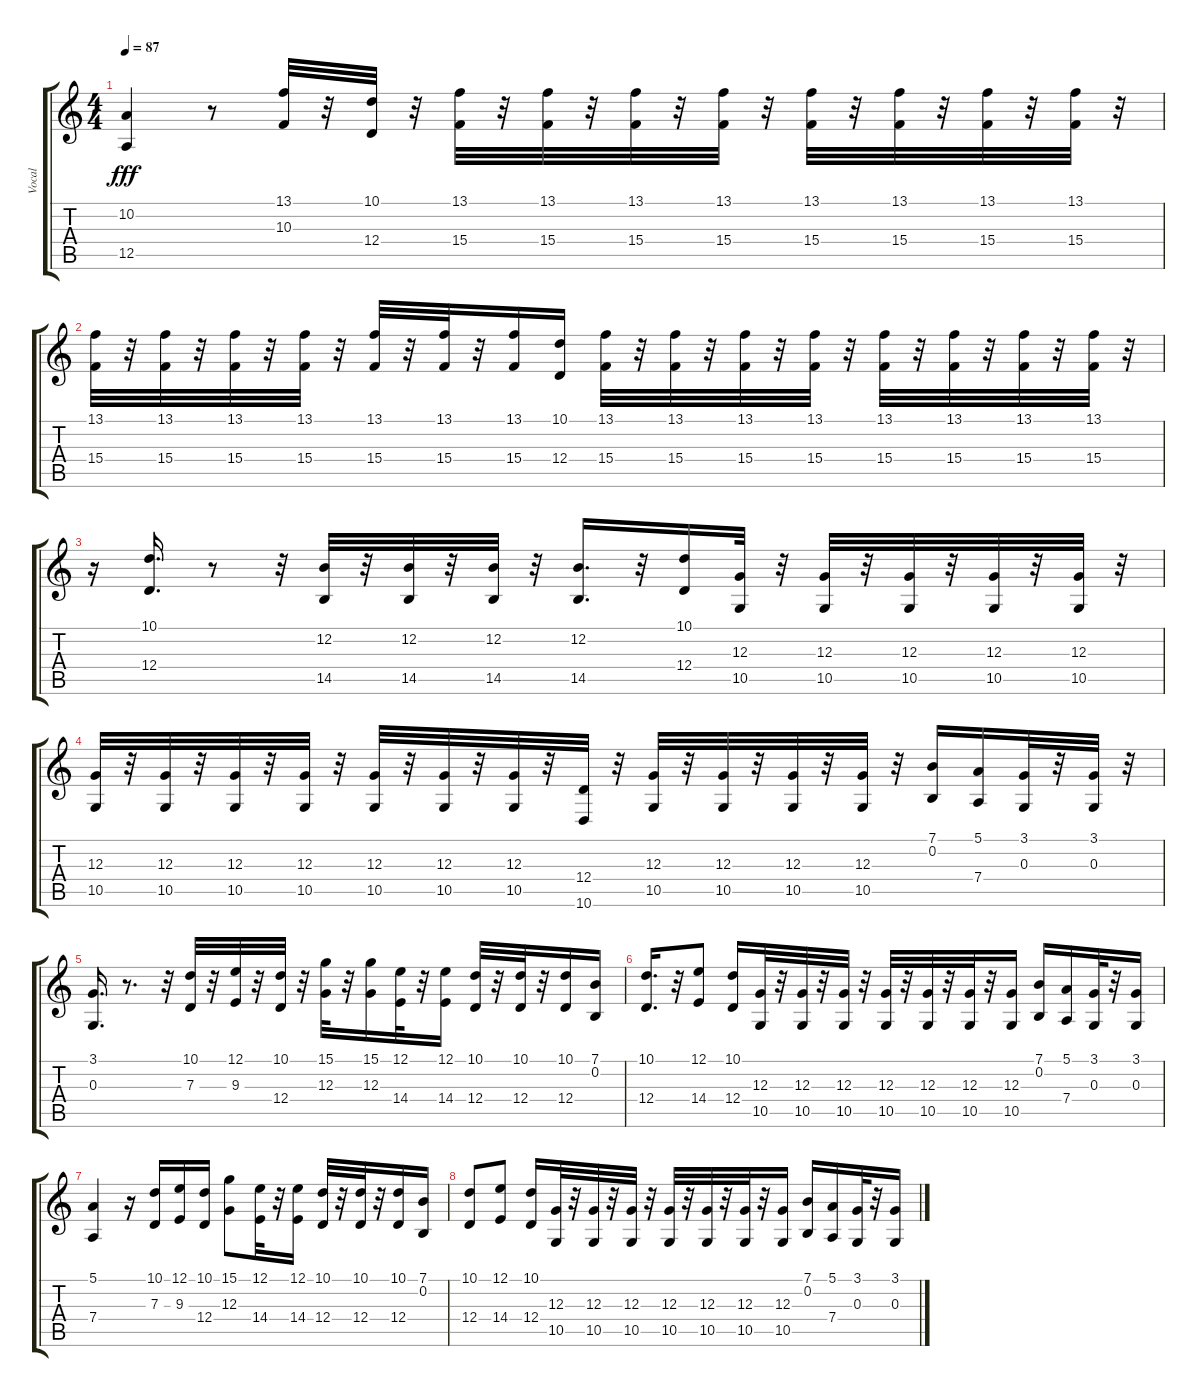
\track ("Vocal" "Vocal") {instrument synthbrass2}
\staff {score tabs}
\tuning (E4 B3 G3 D3 A2 E2) {hide}
\ts (4 4)
\tempo 87
\clef g2
\ks c
(10.2 12.5).4{dy fff} r.8 (13.1 10.3).32 r.32 (10.1 12.4).32 r.32 (13.1 15.4).32 r.32 (13.1 15.4).32 r.32 (13.1 15.4).32 r.32 (13.1 15.4).32 r.32 (13.1 15.4).32 r.32 (13.1 15.4).32 r.32 (13.1 15.4).32 r.32 (13.1 15.4).32 r.32 |
(13.1 15.4).32 r.32 (13.1 15.4).32 r.32 (13.1 15.4).32 r.32 (13.1 15.4).32 r.32 (13.1 15.4).32 r.32 (13.1 15.4).32 r.32 (13.1 15.4).16 (10.1 12.4).16 (13.1 15.4).32 r.32 (13.1 15.4).32 r.32 (13.1 15.4).32 r.32 (13.1 15.4).32 r.32 (13.1 15.4).32 r.32 (13.1 15.4).32 r.32 (13.1 15.4).32 r.32 (13.1 15.4).32 r.32 |
r.16 (10.1 12.4).16{d} r.8 r.32 (12.2 14.5).32 r.32 (12.2 14.5).32 r.32 (12.2 14.5).32 r.32 (12.2 14.5).16{d} r.32 (10.1 12.4).16 (12.3 10.5).32 r.32 (12.3 10.5).32 r.32 (12.3 10.5).32 r.32 (12.3 10.5).32 r.32 (12.3 10.5).32 r.32 |
(12.3 10.5).32 r.32 (12.3 10.5).32 r.32 (12.3 10.5).32 r.32 (12.3 10.5).32 r.32 (12.3 10.5).32 r.32 (12.3 10.5).32 r.32 (12.3 10.5).32 r.32 (12.4 10.6).32 r.32 (12.3 10.5).32 r.32 (12.3 10.5).32 r.32 (12.3 10.5).32 r.32 (12.3 10.5).32 r.32 (7.1 0.2).16 (5.1 7.4).16 (3.1 0.3).32 r.32 (3.1 0.3).32 r.32 |
(3.1 0.3).16{d} r.8{d} r.32 (10.1 7.3).32 r.32 (12.1 9.3).32 r.32 (10.1 12.4).32 r.32 (15.1 12.3).32 r.32 (15.1 12.3).16 (12.1 14.4).32 r.32 (12.1 14.4).16 (10.1 12.4).32 r.32 (10.1 12.4).32 r.32 (10.1 12.4).16 (7.1 0.2).16 |
(10.1 12.4).16{d} r.32 (12.1 14.4).8 (10.1 12.4).16 (12.3 10.5).32 r.32 (12.3 10.5).32 r.32 (12.3 10.5).32 r.32 (12.3 10.5).32 r.32 (12.3 10.5).32 r.32 (12.3 10.5).32 r.32 (12.3 10.5).16 (7.1 0.2).16 (5.1 7.4).16 (3.1 0.3).32 r.32 (3.1 0.3).16 |
(5.1 7.4).4 r.16 (10.1 7.3).16 (12.1 9.3).16 (10.1 12.4).16 (15.1 12.3).8 (12.1 14.4).32 r.32 (12.1 14.4).16 (10.1 12.4).32 r.32 (10.1 12.4).32 r.32 (10.1 12.4).16 (7.1 0.2).16 |
(10.1 12.4).8 (12.1 14.4).8 (10.1 12.4).16 (12.3 10.5).32 r.32 (12.3 10.5).32 r.32 (12.3 10.5).32 r.32 (12.3 10.5).32 r.32 (12.3 10.5).32 r.32 (12.3 10.5).32 r.32 (12.3 10.5).16 (7.1 0.2).16 (5.1 7.4).16 (3.1 0.3).32 r.32 (3.1 0.3).16
